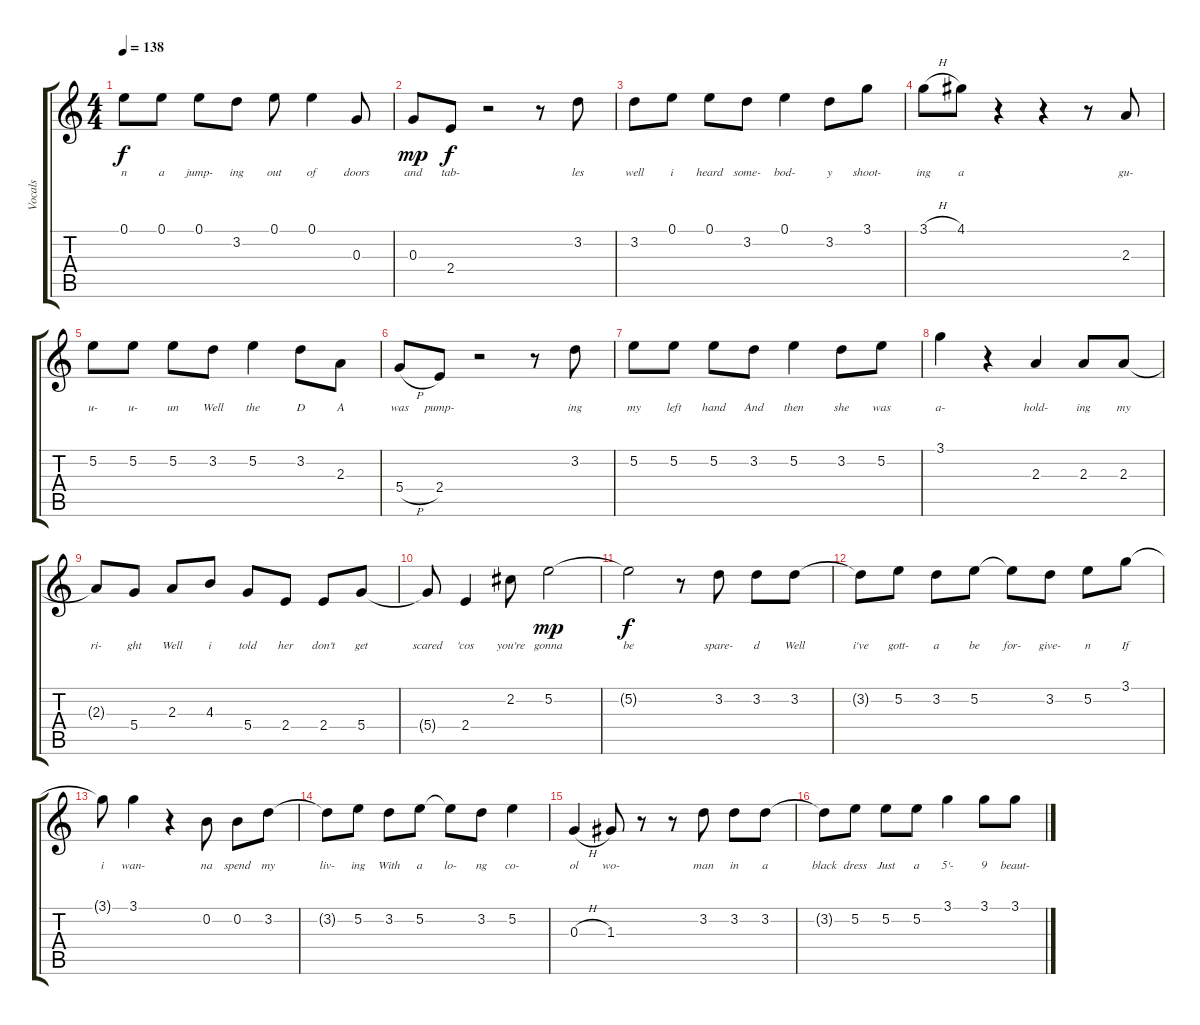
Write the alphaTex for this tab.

\track ("Vocals" "Vocals") {instrument distortionguitar}
\staff {score tabs}
\tuning (E4 B3 G3 D3 A2 E2) {hide}
\ts (4 4)
\tempo 138
\clef g2
\ks c
0.1.8{lyrics (0 "n") lyrics (1 "") lyrics (2 "") lyrics (3 "") lyrics (4 "") dy f} 0.1.8{lyrics (0 "a") lyrics (1 "") lyrics (2 "") lyrics (3 "") lyrics (4 "")} 0.1.8{lyrics (0 "jump-") lyrics (1 "") lyrics (2 "") lyrics (3 "") lyrics (4 "")} 3.2.8{lyrics (0 "ing") lyrics (1 "") lyrics (2 "") lyrics (3 "") lyrics (4 "")} 0.1.8{lyrics (0 "out") lyrics (1 "") lyrics (2 "") lyrics (3 "") lyrics (4 "")} 0.1.4{lyrics (0 "of") lyrics (1 "") lyrics (2 "") lyrics (3 "") lyrics (4 "")} 0.3.8{lyrics (0 "doors") lyrics (1 "") lyrics (2 "") lyrics (3 "") lyrics (4 "")} |
0.3.8{lyrics (0 "and") lyrics (1 "") lyrics (2 "") lyrics (3 "") lyrics (4 "") dy mp} 2.4.8{lyrics (0 "tab-") lyrics (1 "") lyrics (2 "") lyrics (3 "") lyrics (4 "") dy f} r.2 r.8 3.2.8{lyrics (0 "les") lyrics (1 "") lyrics (2 "") lyrics (3 "") lyrics (4 "")} |
3.2.8{lyrics (0 "well") lyrics (1 "") lyrics (2 "") lyrics (3 "") lyrics (4 "")} 0.1.8{lyrics (0 "i") lyrics (1 "") lyrics (2 "") lyrics (3 "") lyrics (4 "")} 0.1.8{lyrics (0 "heard") lyrics (1 "") lyrics (2 "") lyrics (3 "") lyrics (4 "")} 3.2.8{lyrics (0 "some-") lyrics (1 "") lyrics (2 "") lyrics (3 "") lyrics (4 "")} 0.1.4{lyrics (0 "bod-") lyrics (1 "") lyrics (2 "") lyrics (3 "") lyrics (4 "")} 3.2.8{lyrics (0 "y") lyrics (1 "") lyrics (2 "") lyrics (3 "") lyrics (4 "")} 3.1.8{lyrics (0 "shoot-") lyrics (1 "") lyrics (2 "") lyrics (3 "") lyrics (4 "")} |
3.1{h}.8{lyrics (0 "ing") lyrics (1 "") lyrics (2 "") lyrics (3 "") lyrics (4 "")} 4.1.8{lyrics (0 "a") lyrics (1 "") lyrics (2 "") lyrics (3 "") lyrics (4 "")} r.4 r.4 r.8 2.3.8{lyrics (0 "gu-") lyrics (1 "") lyrics (2 "") lyrics (3 "") lyrics (4 "")} |
5.2.8{lyrics (0 "u-") lyrics (1 "") lyrics (2 "") lyrics (3 "") lyrics (4 "")} 5.2.8{lyrics (0 "u-") lyrics (1 "") lyrics (2 "") lyrics (3 "") lyrics (4 "")} 5.2.8{lyrics (0 "un") lyrics (1 "") lyrics (2 "") lyrics (3 "") lyrics (4 "")} 3.2.8{lyrics (0 "Well") lyrics (1 "") lyrics (2 "") lyrics (3 "") lyrics (4 "")} 5.2.4{lyrics (0 "the") lyrics (1 "") lyrics (2 "") lyrics (3 "") lyrics (4 "")} 3.2.8{lyrics (0 "D") lyrics (1 "") lyrics (2 "") lyrics (3 "") lyrics (4 "")} 2.3.8{lyrics (0 "A") lyrics (1 "") lyrics (2 "") lyrics (3 "") lyrics (4 "")} |
5.4{h}.8{lyrics (0 "was") lyrics (1 "") lyrics (2 "") lyrics (3 "") lyrics (4 "")} 2.4.8{lyrics (0 "pump-") lyrics (1 "") lyrics (2 "") lyrics (3 "") lyrics (4 "")} r.2 r.8 3.2.8{lyrics (0 "ing") lyrics (1 "") lyrics (2 "") lyrics (3 "") lyrics (4 "")} |
5.2.8{lyrics (0 "my") lyrics (1 "") lyrics (2 "") lyrics (3 "") lyrics (4 "")} 5.2.8{lyrics (0 "left") lyrics (1 "") lyrics (2 "") lyrics (3 "") lyrics (4 "")} 5.2.8{lyrics (0 "hand") lyrics (1 "") lyrics (2 "") lyrics (3 "") lyrics (4 "")} 3.2.8{lyrics (0 "And") lyrics (1 "") lyrics (2 "") lyrics (3 "") lyrics (4 "")} 5.2.4{lyrics (0 "then") lyrics (1 "") lyrics (2 "") lyrics (3 "") lyrics (4 "")} 3.2.8{lyrics (0 "she") lyrics (1 "") lyrics (2 "") lyrics (3 "") lyrics (4 "")} 5.2.8{lyrics (0 "was") lyrics (1 "") lyrics (2 "") lyrics (3 "") lyrics (4 "")} |
3.1.4{lyrics (0 "a-") lyrics (1 "") lyrics (2 "") lyrics (3 "") lyrics (4 "")} r.4 2.3.4{lyrics (0 "hold-") lyrics (1 "") lyrics (2 "") lyrics (3 "") lyrics (4 "")} 2.3.8{lyrics (0 "ing") lyrics (1 "") lyrics (2 "") lyrics (3 "") lyrics (4 "")} 2.3.8{lyrics (0 "my") lyrics (1 "") lyrics (2 "") lyrics (3 "") lyrics (4 "")} |
2.3{t}.8{lyrics (0 "ri-") lyrics (1 "") lyrics (2 "") lyrics (3 "") lyrics (4 "")} 5.4.8{lyrics (0 "ght") lyrics (1 "") lyrics (2 "") lyrics (3 "") lyrics (4 "")} 2.3.8{lyrics (0 "Well") lyrics (1 "") lyrics (2 "") lyrics (3 "") lyrics (4 "")} 4.3.8{lyrics (0 "i") lyrics (1 "") lyrics (2 "") lyrics (3 "") lyrics (4 "")} 5.4.8{lyrics (0 "told") lyrics (1 "") lyrics (2 "") lyrics (3 "") lyrics (4 "")} 2.4.8{lyrics (0 "her") lyrics (1 "") lyrics (2 "") lyrics (3 "") lyrics (4 "")} 2.4.8{lyrics (0 "don't") lyrics (1 "") lyrics (2 "") lyrics (3 "") lyrics (4 "")} 5.4.8{lyrics (0 "get") lyrics (1 "") lyrics (2 "") lyrics (3 "") lyrics (4 "")} |
5.4{t}.8{lyrics (0 "scared") lyrics (1 "") lyrics (2 "") lyrics (3 "") lyrics (4 "")} 2.4.4{lyrics (0 "'cos") lyrics (1 "") lyrics (2 "") lyrics (3 "") lyrics (4 "")} 2.2.8{lyrics (0 "you're") lyrics (1 "") lyrics (2 "") lyrics (3 "") lyrics (4 "")} 5.2.2{lyrics (0 "gonna") lyrics (1 "") lyrics (2 "") lyrics (3 "") lyrics (4 "") dy mp} |
5.2{t}.2{lyrics (0 "be") lyrics (1 "") lyrics (2 "") lyrics (3 "") lyrics (4 "") dy f} r.8 3.2.8{lyrics (0 "spare-") lyrics (1 "") lyrics (2 "") lyrics (3 "") lyrics (4 "")} 3.2.8{lyrics (0 "d") lyrics (1 "") lyrics (2 "") lyrics (3 "") lyrics (4 "")} 3.2.8{lyrics (0 "Well") lyrics (1 "") lyrics (2 "") lyrics (3 "") lyrics (4 "")} |
3.2{t}.8{lyrics (0 "i've") lyrics (1 "") lyrics (2 "") lyrics (3 "") lyrics (4 "")} 5.2.8{lyrics (0 "gott-") lyrics (1 "") lyrics (2 "") lyrics (3 "") lyrics (4 "")} 3.2.8{lyrics (0 "a") lyrics (1 "") lyrics (2 "") lyrics (3 "") lyrics (4 "")} 5.2.8{lyrics (0 "be") lyrics (1 "") lyrics (2 "") lyrics (3 "") lyrics (4 "")} 5.2{t}.8{lyrics (0 "for-") lyrics (1 "") lyrics (2 "") lyrics (3 "") lyrics (4 "")} 3.2.8{lyrics (0 "give-") lyrics (1 "") lyrics (2 "") lyrics (3 "") lyrics (4 "")} 5.2.8{lyrics (0 "n") lyrics (1 "") lyrics (2 "") lyrics (3 "") lyrics (4 "")} 3.1.8{lyrics (0 "If") lyrics (1 "") lyrics (2 "") lyrics (3 "") lyrics (4 "")} |
3.1{t}.8{lyrics (0 "i") lyrics (1 "") lyrics (2 "") lyrics (3 "") lyrics (4 "")} 3.1.4{lyrics (0 "wan-") lyrics (1 "") lyrics (2 "") lyrics (3 "") lyrics (4 "")} r.4 0.2.8{lyrics (0 "na") lyrics (1 "") lyrics (2 "") lyrics (3 "") lyrics (4 "")} 0.2.8{lyrics (0 "spend") lyrics (1 "") lyrics (2 "") lyrics (3 "") lyrics (4 "")} 3.2.8{lyrics (0 "my") lyrics (1 "") lyrics (2 "") lyrics (3 "") lyrics (4 "")} |
3.2{t}.8{lyrics (0 "liv-") lyrics (1 "") lyrics (2 "") lyrics (3 "") lyrics (4 "")} 5.2.8{lyrics (0 "ing") lyrics (1 "") lyrics (2 "") lyrics (3 "") lyrics (4 "")} 3.2.8{lyrics (0 "With") lyrics (1 "") lyrics (2 "") lyrics (3 "") lyrics (4 "")} 5.2.8{lyrics (0 "a") lyrics (1 "") lyrics (2 "") lyrics (3 "") lyrics (4 "")} 5.2{t}.8{lyrics (0 "lo-") lyrics (1 "") lyrics (2 "") lyrics (3 "") lyrics (4 "")} 3.2.8{lyrics (0 "ng") lyrics (1 "") lyrics (2 "") lyrics (3 "") lyrics (4 "")} 5.2.4{lyrics (0 "co-") lyrics (1 "") lyrics (2 "") lyrics (3 "") lyrics (4 "")} |
0.3{h}.4{lyrics (0 "ol") lyrics (1 "") lyrics (2 "") lyrics (3 "") lyrics (4 "")} 1.3.8{lyrics (0 "wo-") lyrics (1 "") lyrics (2 "") lyrics (3 "") lyrics (4 "")} r.8 r.8 3.2.8{lyrics (0 "man") lyrics (1 "") lyrics (2 "") lyrics (3 "") lyrics (4 "")} 3.2.8{lyrics (0 "in") lyrics (1 "") lyrics (2 "") lyrics (3 "") lyrics (4 "")} 3.2.8{lyrics (0 "a") lyrics (1 "") lyrics (2 "") lyrics (3 "") lyrics (4 "")} |
3.2{t}.8{lyrics (0 "black") lyrics (1 "") lyrics (2 "") lyrics (3 "") lyrics (4 "")} 5.2.8{lyrics (0 "dress") lyrics (1 "") lyrics (2 "") lyrics (3 "") lyrics (4 "")} 5.2.8{lyrics (0 "Just") lyrics (1 "") lyrics (2 "") lyrics (3 "") lyrics (4 "")} 5.2.8{lyrics (0 "a") lyrics (1 "") lyrics (2 "") lyrics (3 "") lyrics (4 "")} 3.1.4{lyrics (0 "5'-") lyrics (1 "") lyrics (2 "") lyrics (3 "") lyrics (4 "")} 3.1.8{lyrics (0 "9") lyrics (1 "") lyrics (2 "") lyrics (3 "") lyrics (4 "")} 3.1.8{lyrics (0 "beaut-") lyrics (1 "") lyrics (2 "") lyrics (3 "") lyrics (4 "")}
